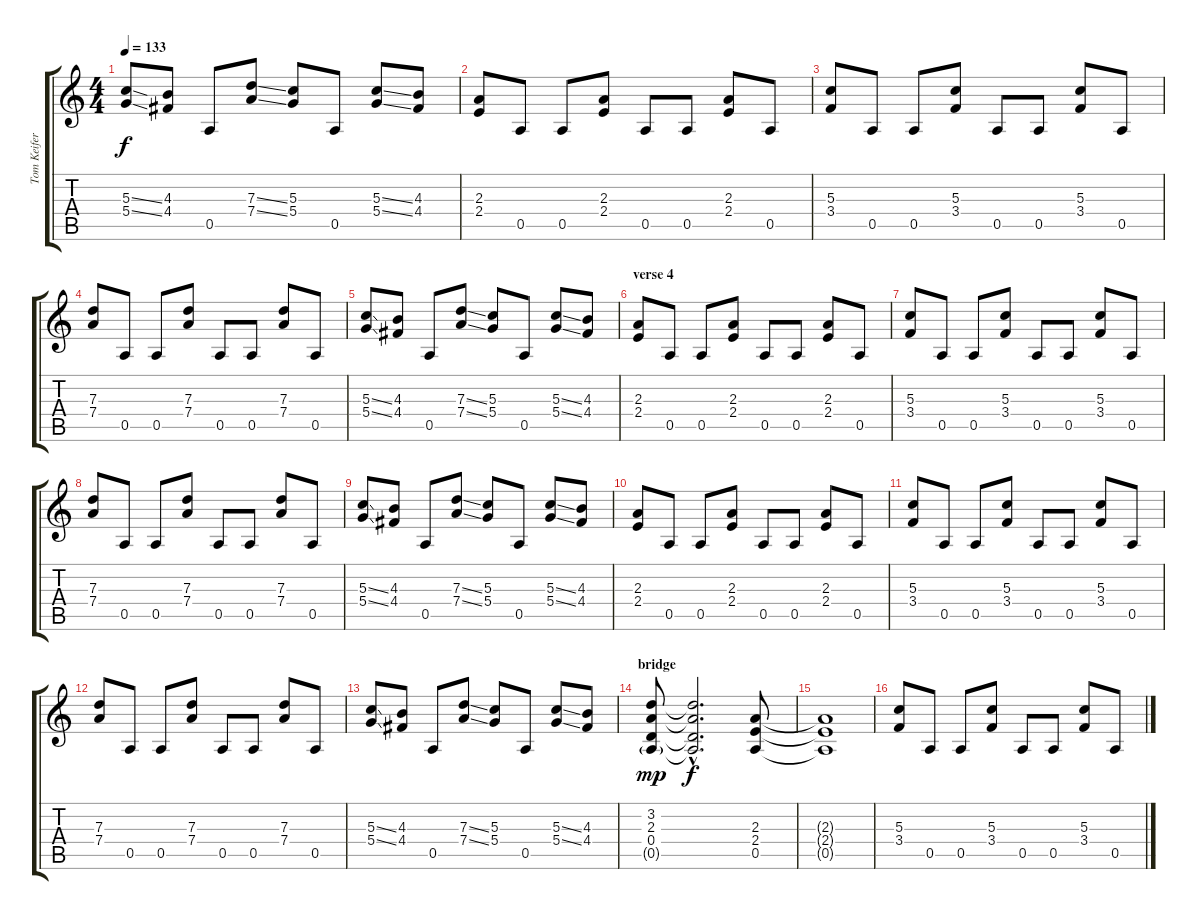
\track ("Tom Keifer" "Tom Keifer") {instrument distortionguitar}
\staff {score tabs}
\tuning (E4 B3 G3 D3 A2 E2) {hide}
\ts (4 4)
\tempo 133
\clef g2
\ks c
(5.3{ss} 5.4{ss}).8{dy f} (4.3 4.4).8 0.5.8 (7.3{ss} 7.4{ss}).8 (5.3 5.4).8 0.5.8 (5.3{ss} 5.4{ss}).8 (4.3 4.4).8 |
(2.3 2.4).8 0.5.8 0.5.8 (2.3 2.4).8 0.5.8 0.5.8 (2.3 2.4).8 0.5.8 |
(5.3 3.4).8 0.5.8 0.5.8 (5.3 3.4).8 0.5.8 0.5.8 (5.3 3.4).8 0.5.8 |
(7.3 7.4).8 0.5.8 0.5.8 (7.3 7.4).8 0.5.8 0.5.8 (7.3 7.4).8 0.5.8 |
(5.3{ss} 5.4{ss}).8 (4.3 4.4).8 0.5.8 (7.3{ss} 7.4{ss}).8 (5.3 5.4).8 0.5.8 (5.3{ss} 5.4{ss}).8 (4.3 4.4).8 |
\section ("" "verse 4")
(2.3 2.4).8 0.5.8 0.5.8 (2.3 2.4).8 0.5.8 0.5.8 (2.3 2.4).8 0.5.8 |
(5.3 3.4).8 0.5.8 0.5.8 (5.3 3.4).8 0.5.8 0.5.8 (5.3 3.4).8 0.5.8 |
(7.3 7.4).8 0.5.8 0.5.8 (7.3 7.4).8 0.5.8 0.5.8 (7.3 7.4).8 0.5.8 |
(5.3{ss} 5.4{ss}).8 (4.3 4.4).8 0.5.8 (7.3{ss} 7.4{ss}).8 (5.3 5.4).8 0.5.8 (5.3{ss} 5.4{ss}).8 (4.3 4.4).8 |
(2.3 2.4).8 0.5.8 0.5.8 (2.3 2.4).8 0.5.8 0.5.8 (2.3 2.4).8 0.5.8 |
(5.3 3.4).8 0.5.8 0.5.8 (5.3 3.4).8 0.5.8 0.5.8 (5.3 3.4).8 0.5.8 |
(7.3 7.4).8 0.5.8 0.5.8 (7.3 7.4).8 0.5.8 0.5.8 (7.3 7.4).8 0.5.8 |
(5.3{ss} 5.4{ss}).8 (4.3 4.4).8 0.5.8 (7.3{ss} 7.4{ss}).8 (5.3 5.4).8 0.5.8 (5.3{ss} 5.4{ss}).8 (4.3 4.4).8 |
\section ("" "bridge")
(3.2 2.3 0.4 0.5{g}).8{dy mp} (3.2{hac t} 2.3{hac t} 0.4{hac t} 0.5{hac t}).2{d dy f} (2.3 2.4 0.5).8 |
(2.3{t} 2.4{t} 0.5{t}).1 |
(5.3 3.4).8 0.5.8 0.5.8 (5.3 3.4).8 0.5.8 0.5.8 (5.3 3.4).8 0.5.8
